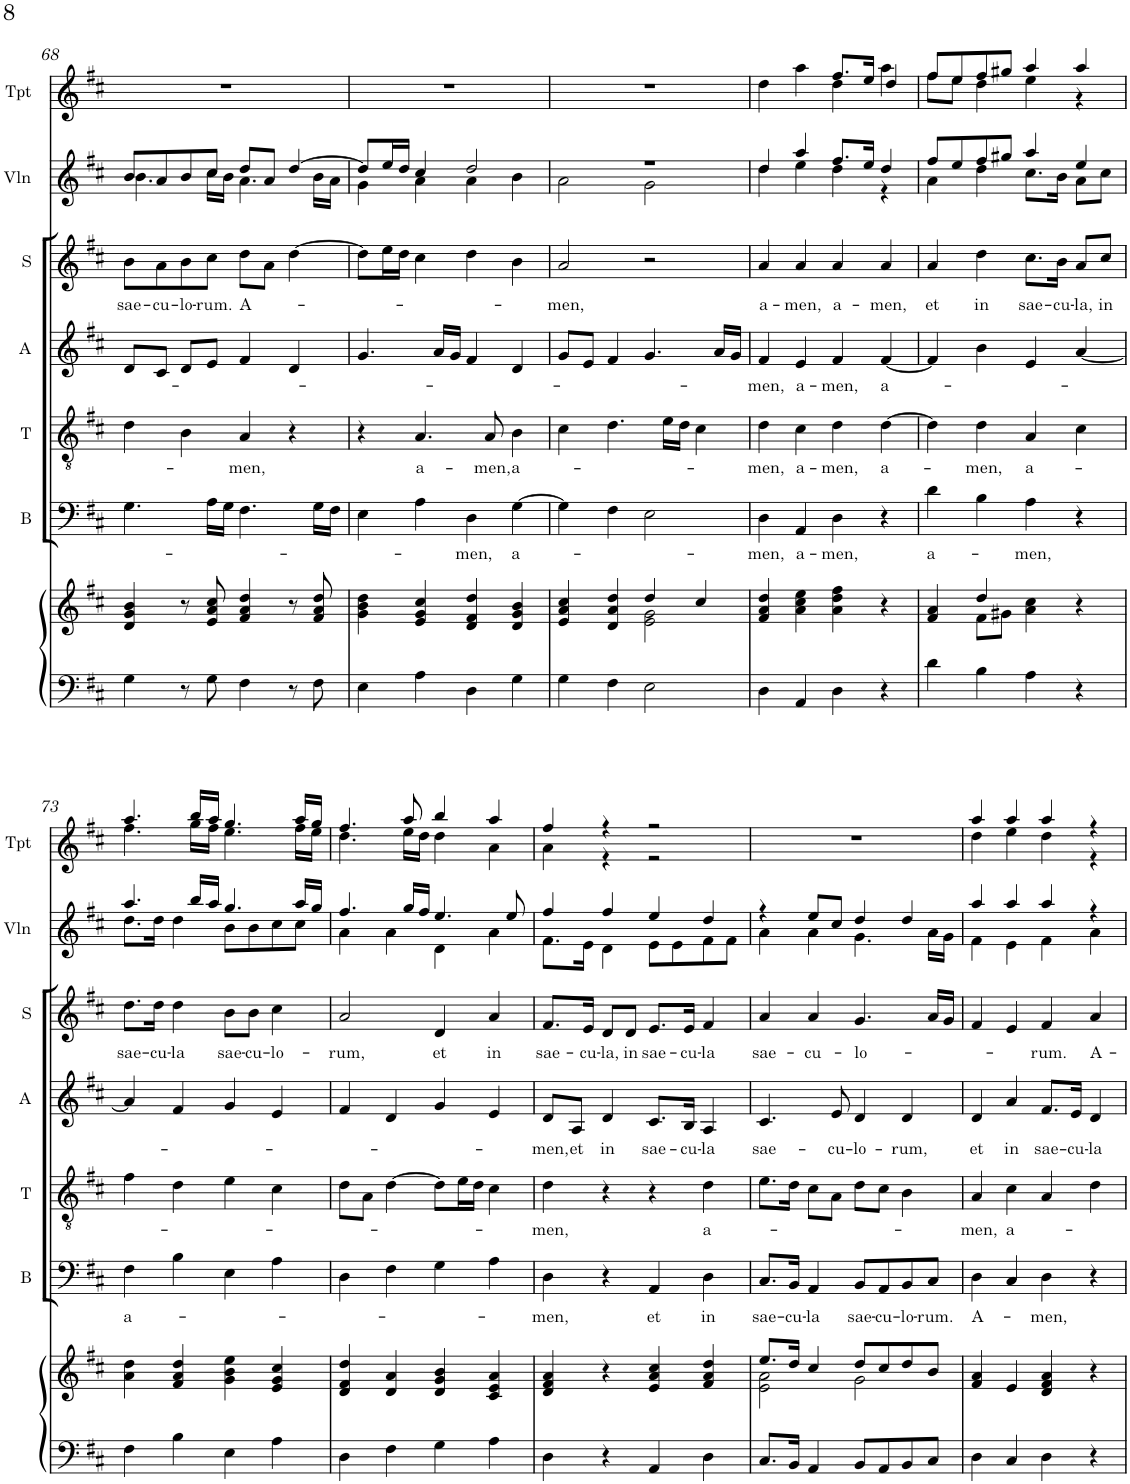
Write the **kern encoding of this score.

**kern	**kern	**kern	**text	**kern	**text	**kern	**text	**kern	**text	**kern	**kern
*part7	*part7	*part6	*part6	*part5	*part5	*part4	*part4	*part3	*part3	*part2	*part1
*staff8	*staff7	*staff6	*staff6	*staff5	*staff5	*staff4	*staff4	*staff3	*staff3	*staff2	*staff1
*I"Harpsichord	*	*I"B	*	*I"T	*	*I"A	*	*I"S	*	*I"Violin	*I"Trumpet
*I'Hpschd	*	*I'B	*	*I'T	*	*I'A	*	*I'S	*	*I'Vln	*I'Tpt
!!LO:PB:g=z
*clefF4	*clefG2	*clefF4	*	*clefGv2	*	*clefG2	*	*clefG2	*	*clefG2	*clefG2
*	*	*	*	*	*	*	*	*	*	*	*ITrd1c2
*k[f#c#]	*k[f#c#]	*k[f#c#]	*	*k[f#c#]	*	*k[f#c#]	*	*k[f#c#]	*	*k[f#c#]	*k[f#c#]
*M4/4	*M4/4	*M4/4	*	*M4/4	*	*M4/4	*	*M4/4	*	*M4/4	*M4/4
*met(c)	*met(c)	*met(c)	*	*met(c)	*	*met(c)	*	*met(c)	*	*met(c)	*met(c)
=68	=68	=68	=68	=68	=68	=68	=68	=68	=68	=68	=68
!	!	!	!	!	!	!	!	!	!LO:LY:b	!	!
*	*	*	*	*	*	*	*	*	*	*^	*
4G\	4d/ 4g/ 4b/	4.G\	.	4d\	.	8d/L	.	8b\L	sae-	8b/L	4.b\	1r
!	!	!	!	!	!	!	!	!	!LO:LY:b	!	!	!
.	.	.	.	.	.	8c#/J	.	8a\	-cu-	8a/	.	.
!	!	!	!	!	!	!	!	!	!LO:LY:b	!	!	!
8r	8r	.	.	4B\	.	8d/L	.	8b\	-lo-	8b/	.	.
!	!	!	!	!	!	!	!	!	!LO:LY:b	!	!	!
8G\	8e/ 8a/ 8cc#/	16A\LL	.	.	.	8e/J	.	8cc#\J	-rum.	8cc#/J	16cc#\LL	.
.	.	16G\JJ	.	.	.	.	.	.	.	.	16b\JJ	.
!	!	!	!	!	!LO:LY:b	!	!	!	!LO:LY:b	!	!	!
4F#\	4f#/ 4a/ 4dd/	4.F#\	.	4A/	-men,	4f#/	.	8dd\L	A-	8dd/L	4.a\	.
.	.	.	.	.	.	.	.	8a\J	.	8a/J	.	.
8r	8r	.	.	4r	.	4d/	.	[4dd\	.	[4dd/	.	.
8F#\	8f#/ 8a/ 8dd/	16G\LL	.	.	.	.	.	.	.	.	16b\LL	.
.	.	16F#\JJ	.	.	.	.	.	.	.	.	16a\JJ	.
=69	=69	=69	=69	=69	=69	=69	=69	=69	=69	=69	=69	=69
4E\	4g\ 4b\ 4dd\	4E\	.	4r	.	4.g/	.	8dd\L]	.	8dd/L]	4g\	1r
.	.	.	.	.	.	.	.	16ee\L	.	16ee/L	.	.
.	.	.	.	.	.	.	.	16dd\JJ	.	16dd/JJ	.	.
!	!	!	!	!	!LO:LY:b	!	!	!	!	!	!	!
4A\	4e/ 4g/ 4cc#/	4A\	.	4.A/	a-	.	.	4cc#\	.	4cc#/	4a\	.
.	.	.	.	.	.	16a/LL	.	.	.	.	.	.
.	.	.	.	.	.	16g/JJ	.	.	.	.	.	.
!	!	!	!LO:LY:b	!	!	!	!	!	!	!	!	!
4D\	4d/ 4f#/ 4dd/	4D\	-men,	.	.	4f#/	.	4dd\	.	2dd/	4a\	.
!	!	!	!	!	!LO:LY:b	!	!	!	!	!	!	!
.	.	.	.	8A/	-men,	.	.	.	.	.	.	.
!	!	!	!LO:LY:b	!	!LO:LY:b	!	!	!	!	!	!	!
4G\	4d/ 4g/ 4b/	[4G\	a-	4B\	a-	4d/	.	4b\	.	.	4b\	.
=70	=70	=70	=70	=70	=70	=70	=70	=70	=70	=70	=70	=70
*	*^	*	*	*	*	*	*	*	*	*	*	*
!	!	!	!	!	!	!	!	!	!	!LO:LY:b	!	!	!
4G\	4e/ 4a/ 4cc#/	2ryy	4G\]	.	4c#\	.	8g/L	.	2a/	-men,	1r	2a\	1r
.	.	.	.	.	.	.	8e/J	.	.	.	.	.	.
4F#\	4d/ 4a/ 4dd/	.	4F#\	.	4.d\	.	4f#/	.	.	.	.	.	.
2E\	4dd/	2e\ 2g\	2E\	.	.	.	4.g/	.	2r	.	.	2g\	.
.	.	.	.	.	16e\LL	.	.	.	.	.	.	.	.
.	.	.	.	.	16d\JJ	.	.	.	.	.	.	.	.
.	4cc#/	.	.	.	4c#\	.	.	.	.	.	.	.	.
.	.	.	.	.	.	.	16a/LL	.	.	.	.	.	.
.	.	.	.	.	.	.	16g/JJ	.	.	.	.	.	.
*	*v	*v	*	*	*	*	*	*	*	*	*	*	*
=71	=71	=71	=71	=71	=71	=71	=71	=71	=71	=71	=71	=71
!	!	!	!LO:LY:b	!	!LO:LY:b	!	!LO:LY:b	!	!LO:LY:b	!	!	!
*	*	*	*	*	*	*	*	*	*	*	*	*^
4D\	4f#/ 4a/ 4dd/	4D\	-men,	4d\	-men,	4f#/	-men,	4a/	a-	4dd/	4dd\	4dd\	2ryy
!	!	!	!LO:LY:b	!	!LO:LY:b	!	!LO:LY:b	!	!LO:LY:b	!	!	!	!
4AA/	4a\ 4cc#\ 4ee\	4AA/	a-	4c#\	a-	4e/	a-	4a/	-men,	4aa/	4ee\	4aa\	.
!	!	!	!LO:LY:b	!	!LO:LY:b	!	!LO:LY:b	!	!LO:LY:b	!	!	!	!
4D\	4a\ 4dd\ 4ff#\	4D\	-men,	4d\	-men,	4f#/	-men,	4a/	a-	8.ff#/L	4dd\	8.ff#/L	4dd\
.	.	.	.	.	.	.	.	.	.	16ee/Jk	.	16ee/Jk	.
!	!	!	!	!	!LO:LY:b	!	!LO:LY:b	!	!LO:LY:b	!	!	!	!
4r	4r	4r	.	[4d\	a-	[4f#/	a-	4a/	-men,	4dd/	4r	4dd/	4aa\
=72	=72	=72	=72	=72	=72	=72	=72	=72	=72	=72	=72	=72	=72
*	*^	*	*	*	*	*	*	*	*	*	*	*	*
!	!	!	!	!LO:LY:b	!	!	!	!	!	!LO:LY:b	!	!	!	!
4d\	4f#/ 4a/	4ryy	4d\	a-	4d\]	.	4f#/]	.	4a/	et	8ff#/L	4a\	8ff#/L	8ff#\L
.	.	.	.	.	.	.	.	.	.	.	8ee/	.	8ee/	8ee\J
!	!	!	!	!	!	!LO:LY:b	!	!	!	!LO:LY:b	!	!	!	!
4B\	4dd/	8f#\L	4B\	.	4d\	-men,	4b\	.	4dd\	in	8ff#/	4dd\	8ff#/	4dd\
.	.	8g#X\J	.	.	.	.	.	.	.	.	8gg#X/J	.	8gg#X/J	.
!	!	!	!	!LO:LY:b	!	!LO:LY:b	!	!	!	!LO:LY:b	!	!	!	!
4A\	4a\ 4cc#\	2ryy	4A\	-men,	4A/	a-	4e/	.	8.cc#\L	sae-	4aa/	8.cc#\L	4aa/	4ee\
!	!	!	!	!	!	!	!	!	!	!LO:LY:b	!	!	!	!
.	.	.	.	.	.	.	.	.	16b\Jk	-cu-	.	16b\Jk	.	.
!	!	!	!	!	!	!	!	!	!	!LO:LY:b	!	!	!	!
4r	4r	.	4r	.	4c#\	.	[4a/	.	8a/L	-la,	4ee/	8a\L	4aa/	4r
!	!	!	!	!	!	!	!	!	!	!LO:LY:b	!	!	!	!
.	.	.	.	.	.	.	.	.	8cc#/J	in	.	8cc#\J	.	.
*	*v	*v	*	*	*	*	*	*	*	*	*	*	*	*
!!LO:LB:g=z	!!
=73	=73	=73	=73	=73	=73	=73	=73	=73	=73	=73	=73	=73	=73
!	!	!	!LO:LY:b	!	!	!	!	!	!LO:LY:b	!	!	!	!
4F#\	4a\ 4dd\	4F#\	a-	4f#\	.	4a/]	.	8.dd\L	sae-	4.aa/	8.dd\L	4.aa/	4.ff#\
!	!	!	!	!	!	!	!	!	!LO:LY:b	!	!	!	!
.	.	.	.	.	.	.	.	16dd\Jk	-cu-	.	16dd\Jk	.	.
!	!	!	!	!	!	!	!	!	!LO:LY:b	!	!	!	!
4B\	4f#/ 4a/ 4dd/	4B\	.	4d\	.	4f#/	.	4dd\	-la	.	4dd\	.	.
.	.	.	.	.	.	.	.	.	.	16bb/LL	.	16bb/LL	16gg\LL
.	.	.	.	.	.	.	.	.	.	16aa/JJ	.	16aa/JJ	16ff#\JJ
!	!	!	!	!	!	!	!	!	!LO:LY:b	!	!	!	!
4E\	4g\ 4b\ 4ee\	4E\	.	4e\	.	4g/	.	8b\L	sae-	4.gg/	8b\L	4.gg/	4.ee\
!	!	!	!	!	!	!	!	!	!LO:LY:b	!	!	!	!
.	.	.	.	.	.	.	.	8b\J	-cu-	.	8b\	.	.
!	!	!	!	!	!	!	!	!	!LO:LY:b	!	!	!	!
4A\	4e/ 4g/ 4cc#/	4A\	.	4c#\	.	4e/	.	4cc#\	-lo-	.	8cc#\	.	.
.	.	.	.	.	.	.	.	.	.	16aa/LL	8cc#\J	16aa/LL	16ff#\LL
.	.	.	.	.	.	.	.	.	.	16gg/JJ	.	16gg/JJ	16ee\JJ
=74	=74	=74	=74	=74	=74	=74	=74	=74	=74	=74	=74	=74	=74
!	!	!	!	!	!	!	!	!	!LO:LY:b	!	!	!	!
4D\	4d/ 4f#/ 4dd/	4D\	.	8d\L	.	4f#/	.	2a/	-rum,	4.ff#/	4a\	4.ff#/	4.dd\
.	.	.	.	8A\J	.	.	.	.	.	.	.	.	.
4F#\	4d/ 4a/	4F#\	.	[4d\	.	4d/	.	.	.	.	4a\	.	.
.	.	.	.	.	.	.	.	.	.	16gg/LL	.	8aa/	16ee\LL
.	.	.	.	.	.	.	.	.	.	16ff#/JJ	.	.	16dd\JJ
!	!	!	!	!	!	!	!	!	!LO:LY:b	!	!	!	!
4G\	4d/ 4g/ 4b/	4G\	.	8d\L]	.	4g/	.	4d/	et	4.ee/	4d\	4bb/	4dd\
.	.	.	.	16e\L	.	.	.	.	.	.	.	.	.
.	.	.	.	16d\JJ	.	.	.	.	.	.	.	.	.
!	!	!	!	!	!	!	!	!	!LO:LY:b	!	!	!	!
4A\	4c#/ 4e/ 4a/	4A\	.	4c#\	.	4e/	.	4a/	in	.	4a\	4aa/	4a\
.	.	.	.	.	.	.	.	.	.	8ee/	.	.	.
=75	=75	=75	=75	=75	=75	=75	=75	=75	=75	=75	=75	=75	=75
!	!	!	!LO:LY:b	!	!LO:LY:b	!	!LO:LY:b	!	!LO:LY:b	!	!	!	!
4D\	4d/ 4f#/ 4a/	4D\	-men,	4d\	-men,	8d/L	-men,	8.f#/L	sae-	4ff#/	8.f#\L	4ff#/	4a\
!	!	!	!	!	!	!	!LO:LY:b	!	!	!	!	!	!
.	.	.	.	.	.	8A/J	et	.	.	.	.	.	.
!	!	!	!	!	!	!	!	!	!LO:LY:b	!	!	!	!
.	.	.	.	.	.	.	.	16e/Jk	-cu-	.	16e\Jk	.	.
!	!	!	!	!	!	!	!LO:LY:b	!	!LO:LY:b	!	!	!	!
4r	4r	4r	.	4r	.	4d/	in	8d/L	-la,	4ff#/	4d\	4r	4r
!	!	!	!	!	!	!	!	!	!LO:LY:b	!	!	!	!
.	.	.	.	.	.	.	.	8d/J	in	.	.	.	.
!	!	!	!LO:LY:b	!	!	!	!LO:LY:b	!	!LO:LY:b	!	!	!	!
4AA/	4e/ 4a/ 4cc#/	4AA/	et	4r	.	8.c#/L	sae-	8.e/L	sae-	4ee/	8e\L	2r	2r
.	.	.	.	.	.	.	.	.	.	.	8e\	.	.
!	!	!	!	!	!	!	!LO:LY:b	!	!LO:LY:b	!	!	!	!
.	.	.	.	.	.	16B/Jk	-cu-	16e/Jk	-cu-	.	.	.	.
!	!	!	!LO:LY:b	!	!LO:LY:b	!	!LO:LY:b	!	!LO:LY:b	!	!	!	!
4D\	4f#/ 4a/ 4dd/	4D\	in	4d\	a-	4A/	-la	4f#/	-la	4dd/	8f#\	.	.
.	.	.	.	.	.	.	.	.	.	.	8f#\J	.	.
*	*	*	*	*	*	*	*	*	*	*	*	*v	*v
=76	=76	=76	=76	=76	=76	=76	=76	=76	=76	=76	=76	=76
*	*^	*	*	*	*	*	*	*	*	*	*	*
!	!	!	!	!LO:LY:b	!	!	!	!LO:LY:b	!	!LO:LY:b	!	!	!
8.C#/L	8.ee/L	2e\ 2a\	8.C#/L	sae-	8.e\L	.	4.c#/	sae-	4a/	sae-	4r	4a\	1r
!	!	!	!	!LO:LY:b	!	!	!	!	!	!	!	!	!
16BB/Jk	16dd/Jk	.	16BB/Jk	-cu-	16d\Jk	.	.	.	.	.	.	.	.
!	!	!	!	!LO:LY:b	!	!	!	!	!	!LO:LY:b	!	!	!
4AA/	4cc#/	.	4AA/	-la	8c#\L	.	.	.	4a/	-cu-	8ee/L	4a\	.
!	!	!	!	!	!	!	!	!LO:LY:b	!	!	!	!	!
.	.	.	.	.	8A\J	.	8e/	-cu-	.	.	8cc#/J	.	.
!	!	!	!	!LO:LY:b	!	!	!	!LO:LY:b	!	!LO:LY:b	!	!	!
8BB/L	8dd/L	2g\	8BB/L	sae-	8d\L	.	4d/	-lo-	4.g/	-lo-	4dd/	4.g\	.
!	!	!	!	!LO:LY:b	!	!	!	!	!	!	!	!	!
8AA/	8cc#/	.	8AA/	-cu-	8c#\J	.	.	.	.	.	.	.	.
!	!	!	!	!LO:LY:b	!	!	!	!LO:LY:b	!	!	!	!	!
8BB/	8dd/	.	8BB/	-lo-	4B\	.	4d/	-rum,	.	.	4dd/	.	.
!	!	!	!	!LO:LY:b	!	!	!	!	!	!	!	!	!
8C#/J	8b/J	.	8C#/J	-rum.	.	.	.	.	16a/LL	.	.	16a\LL	.
.	.	.	.	.	.	.	.	.	16g/JJ	.	.	16g\JJ	.
*	*v	*v	*	*	*	*	*	*	*	*	*	*	*
=77	=77	=77	=77	=77	=77	=77	=77	=77	=77	=77	=77	=77
!	!	!	!LO:LY:b	!	!LO:LY:b	!	!LO:LY:b	!	!	!	!	!
*	*	*	*	*	*	*	*	*	*	*	*	*^
4D\	4f#/ 4a/	4D\	A-	4A/	-men,	4d/	et	4f#/	.	4aa/	4f#\	4aa/	4dd\
!	!	!	!	!	!LO:LY:b	!	!LO:LY:b	!	!	!	!	!	!
4C#/	4e/	4C#/	.	4c#\	a-	4a/	in	4e/	.	4aa/	4e\	4aa/	4ee\
!	!	!	!LO:LY:b	!	!	!	!LO:LY:b	!	!LO:LY:b	!	!	!	!
4D\	4d/ 4f#/ 4a/	4D\	-men,	4A/	.	8.f#/L	sae-	4f#/	-rum.	4aa/	4f#\	4aa/	4dd\
!	!	!	!	!	!	!	!LO:LY:b	!	!	!	!	!	!
.	.	.	.	.	.	16e/Jk	-cu-	.	.	.	.	.	.
!	!	!	!	!	!	!	!LO:LY:b	!	!LO:LY:b	!	!	!	!
4r	4r	4r	.	4d\	.	4d/	-la	4a/	A-	4r	4a\	4r	4r
*	*	*	*	*	*	*	*	*	*	*v	*v	*	*
*	*	*	*	*	*	*	*	*	*	*	*v	*v
=	=	=	=	=	=	=	=	=	=	=	=
*-	*-	*-	*-	*-	*-	*-	*-	*-	*-	*-	*-
